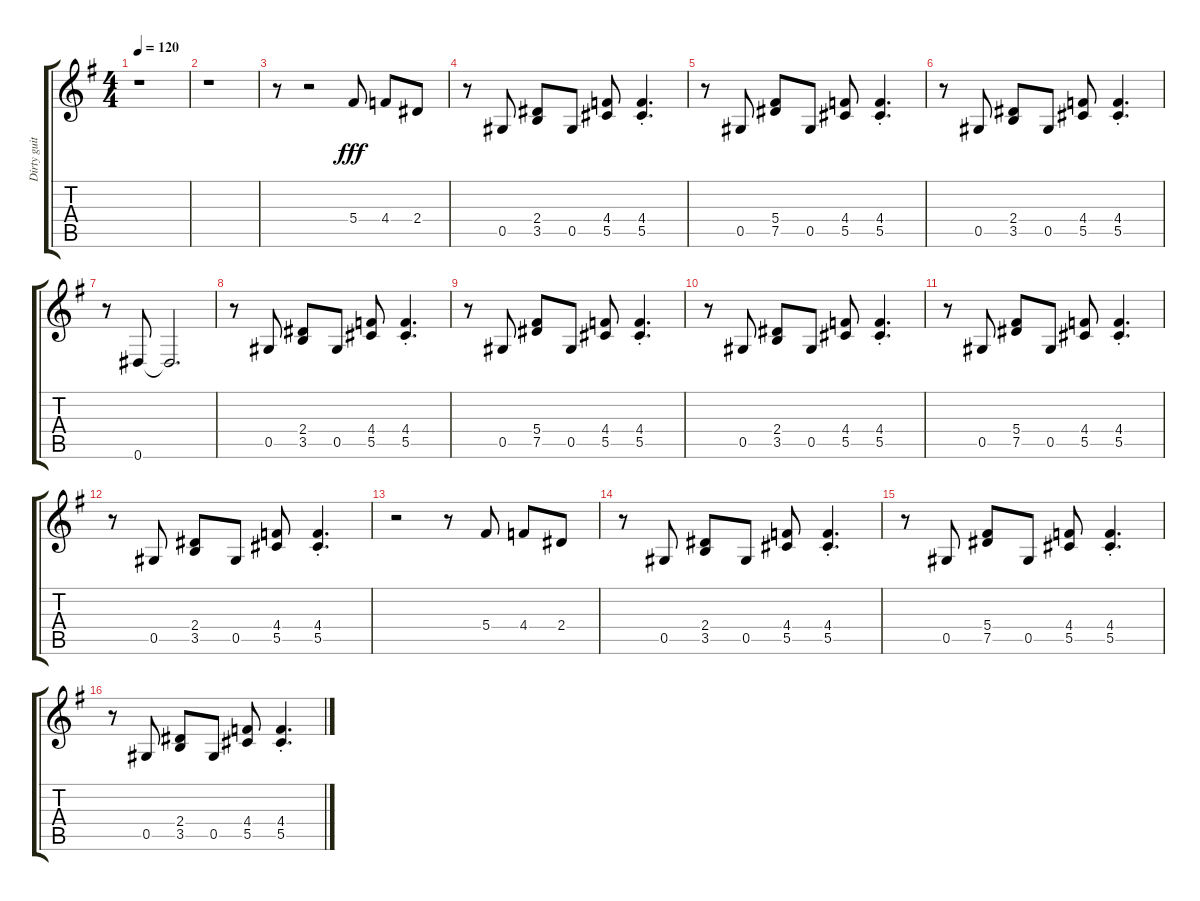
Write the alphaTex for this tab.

\track ("Dirty guitar" "Dirty guit") {instrument overdrivenguitar}
\staff {score tabs}
\tuning (Eb4 Bb3 Gb3 Db3 Ab2 Eb2) {hide}
\ts (4 4)
\tempo 120
\clef g2
\ks g
r.1{dy fff} |
r.1 |
r.8 r.2 5.4.8 4.4.8 2.4.8 |
r.8 0.5.8 (2.4 3.5).8 0.5.8 (4.4 5.5).8 (4.4{st} 5.5{st}).4{d} |
r.8 0.5.8 (5.4 7.5).8 0.5.8 (4.4 5.5).8 (4.4{st} 5.5{st}).4{d} |
r.8 0.5.8 (2.4 3.5).8 0.5.8 (4.4 5.5).8 (4.4{st} 5.5{st}).4{d} |
r.8 0.6.8 0.6{t}.2{d} |
r.8 0.5.8 (2.4 3.5).8 0.5.8 (4.4 5.5).8 (4.4{st} 5.5{st}).4{d} |
r.8 0.5.8 (5.4 7.5).8 0.5.8 (4.4 5.5).8 (4.4{st} 5.5{st}).4{d} |
r.8 0.5.8 (2.4 3.5).8 0.5.8 (4.4 5.5).8 (4.4{st} 5.5{st}).4{d} |
r.8 0.5.8 (5.4 7.5).8 0.5.8 (4.4 5.5).8 (4.4{st} 5.5{st}).4{d} |
r.8 0.5.8 (2.4 3.5).8 0.5.8 (4.4 5.5).8 (4.4{st} 5.5{st}).4{d} |
r.2 r.8 5.4.8 4.4.8 2.4.8 |
r.8 0.5.8 (2.4 3.5).8 0.5.8 (4.4 5.5).8 (4.4{st} 5.5{st}).4{d} |
r.8 0.5.8 (5.4 7.5).8 0.5.8 (4.4 5.5).8 (4.4{st} 5.5{st}).4{d} |
r.8 0.5.8 (2.4 3.5).8 0.5.8 (4.4 5.5).8 (4.4{st} 5.5{st}).4{d}
